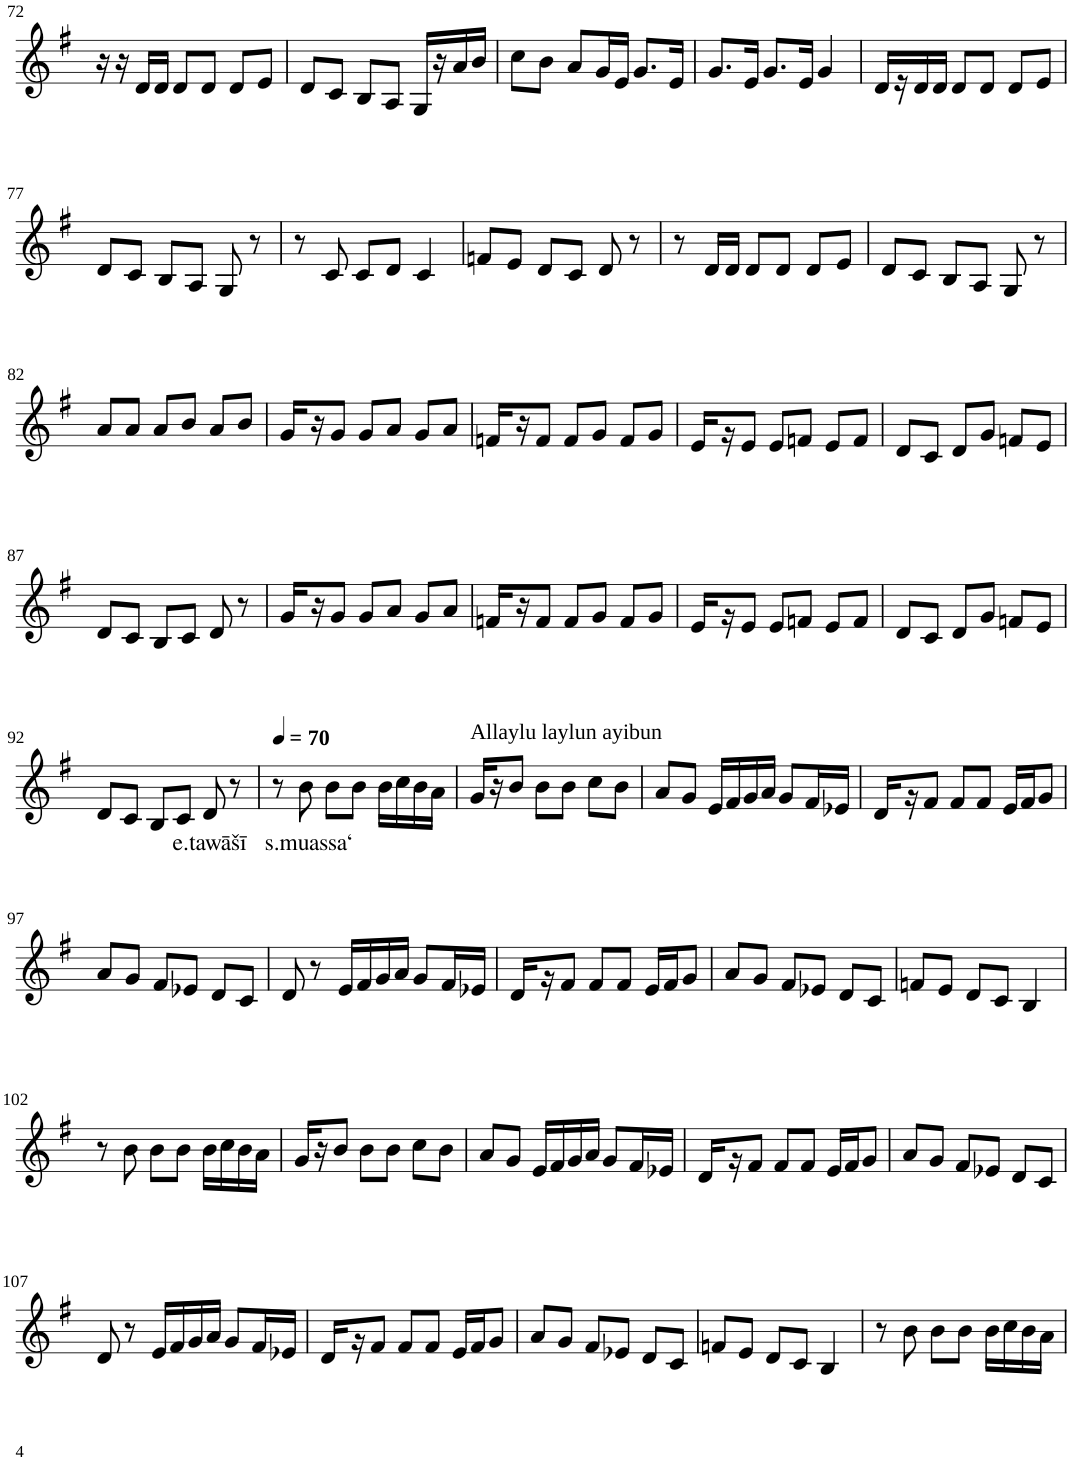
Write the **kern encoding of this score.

**kern	**text
*part1	*part1
*staff1	*staff1
*I"Violin	*
!!LO:PB:g=z
*clefG2	*
*k[f#]	*
*G:	*
*M3/4	*
=72	=72
16r	.
16r	.
16d/LL	.
16d/JJ	.
8d/L	.
8d/J	.
8d/L	.
8e/J	.
=73	=73
8d/L	.
8c/J	.
8B/L	.
8A/J	.
16G/LL	.
16r	.
16a/	.
16b/JJ	.
=74	=74
8cc\L	.
8b\J	.
8a/L	.
16g/L	.
16e/JJ	.
8.g/L	.
16e/Jk	.
=75	=75
8.g/L	.
16e/Jk	.
8.g/L	.
16e/Jk	.
4g/	.
=76	=76
16d/LL	.
16r	.
16d/	.
16d/JJ	.
8d/L	.
8d/J	.
8d/L	.
8e/J	.
!!LO:LB:g=z
=77	=77
8d/L	.
8c/J	.
8B/L	.
8A/J	.
8G/	.
8r	.
=78	=78
8r	.
8c/	.
8c/L	.
8d/J	.
4c/	.
=79	=79
8fn/L	.
8e/J	.
8d/L	.
8c/J	.
8d/	.
8r	.
=80	=80
8r	.
16d/LL	.
16d/JJ	.
8d/L	.
8d/J	.
8d/L	.
8e/J	.
=81	=81
8d/L	.
8c/J	.
8B/L	.
8A/J	.
8G/	.
8r	.
!!LO:LB:g=z
=82	=82
8a/L	.
8a/J	.
8a/L	.
8b/J	.
8a/L	.
8b/J	.
=83	=83
16g/LL	.
16r	.
8g/J	.
8g/L	.
8a/J	.
8g/L	.
8a/J	.
=84	=84
16fn/LL	.
16r	.
8f/J	.
8f/L	.
8g/J	.
8f/L	.
8g/J	.
=85	=85
16e/LL	.
16r	.
8e/J	.
8e/L	.
8fn/J	.
8e/L	.
8f/J	.
=86	=86
8d/L	.
8c/J	.
8d/L	.
8g/J	.
8fn/L	.
8e/J	.
!!LO:LB:g=z
=87	=87
8d/L	.
8c/J	.
8B/L	.
8c/J	.
8d/	.
8r	.
=88	=88
16g/LL	.
16r	.
8g/J	.
8g/L	.
8a/J	.
8g/L	.
8a/J	.
=89	=89
16fn/LL	.
16r	.
8f/J	.
8f/L	.
8g/J	.
8f/L	.
8g/J	.
=90	=90
16e/LL	.
16r	.
8e/J	.
8e/L	.
8fn/J	.
8e/L	.
8f/J	.
=91	=91
8d/L	.
8c/J	.
8d/L	.
8g/J	.
8fn/L	.
8e/J	.
!!LO:LB:g=z
=92	=92
8d/L	.
8c/J	.
8B/L	.
8c/J	.
!	!LO:LY:b
8d/	e.tawāšī
8r	.
=93	=93
*MM70	*
8r	.
!	!LO:LY:b
8b\	s.muassa‘
8b\L	.
8b\J	.
16b\LL	.
16cc\	.
16b\	.
16a\JJ	.
=94	=94
!LO:TX:a:t=Allaylu laylun ayibun	!
16g/LL	.
16r	.
8b/J	.
8b\L	.
8b\J	.
8cc\L	.
8b\J	.
=95	=95
8a/L	.
8g/J	.
16e/LL	.
16f#/	.
16g/	.
16a/JJ	.
8g/L	.
16f#/L	.
16e-X/JJ	.
=96	=96
16d/LL	.
16r	.
8f#/J	.
8f#/L	.
8f#/J	.
16e/LL	.
16f#/J	.
8g/J	.
!!LO:LB:g=z
=97	=97
8a/L	.
8g/J	.
8f#/L	.
8e-X/J	.
8d/L	.
8c/J	.
=98	=98
8d/	.
8r	.
16e/LL	.
16f#/	.
16g/	.
16a/JJ	.
8g/L	.
16f#/L	.
16e-X/JJ	.
=99	=99
16d/LL	.
16r	.
8f#/J	.
8f#/L	.
8f#/J	.
16e/LL	.
16f#/J	.
8g/J	.
=100	=100
8a/L	.
8g/J	.
8f#/L	.
8e-X/J	.
8d/L	.
8c/J	.
=101	=101
8fn/L	.
8e/J	.
8d/L	.
8c/J	.
4B/	.
!!LO:LB:g=z
=102	=102
8r	.
8b\	.
8b\L	.
8b\J	.
16b\LL	.
16cc\	.
16b\	.
16a\JJ	.
=103	=103
16g/LL	.
16r	.
8b/J	.
8b\L	.
8b\J	.
8cc\L	.
8b\J	.
=104	=104
8a/L	.
8g/J	.
16e/LL	.
16f#/	.
16g/	.
16a/JJ	.
8g/L	.
16f#/L	.
16e-X/JJ	.
=105	=105
16d/LL	.
16r	.
8f#/J	.
8f#/L	.
8f#/J	.
16e/LL	.
16f#/J	.
8g/J	.
=106	=106
8a/L	.
8g/J	.
8f#/L	.
8e-X/J	.
8d/L	.
8c/J	.
!!LO:LB:g=z
=107	=107
8d/	.
8r	.
16e/LL	.
16f#/	.
16g/	.
16a/JJ	.
8g/L	.
16f#/L	.
16e-X/JJ	.
=108	=108
16d/LL	.
16r	.
8f#/J	.
8f#/L	.
8f#/J	.
16e/LL	.
16f#/J	.
8g/J	.
=109	=109
8a/L	.
8g/J	.
8f#/L	.
8e-X/J	.
8d/L	.
8c/J	.
=110	=110
8fn/L	.
8e/J	.
8d/L	.
8c/J	.
4B/	.
=111	=111
8r	.
8b\	.
8b\L	.
8b\J	.
16b\LL	.
16cc\	.
16b\	.
16a\JJ	.
=	=
*-	*-
